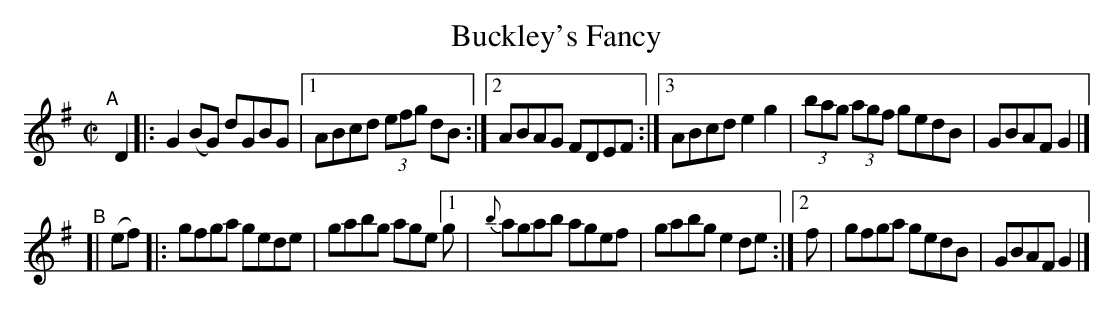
X:1
T: Buckley's Fancy
M: C|
L: 1/8
K: G
"^A"[|] D2 \
|: G2 (BG) dGBG |[1 ABcd (3efg dB :|[2 ABAG FDEF :|[3 ABcd e2 g2 | (3bag (3agf gedB | GBAF G2 |]
"^B"\
[|(ef)|: gfga gede | gabg age [1 g | {b}agab agef | gabg e2de :|[2 f | gfga gedB | GBAF G2 |]
